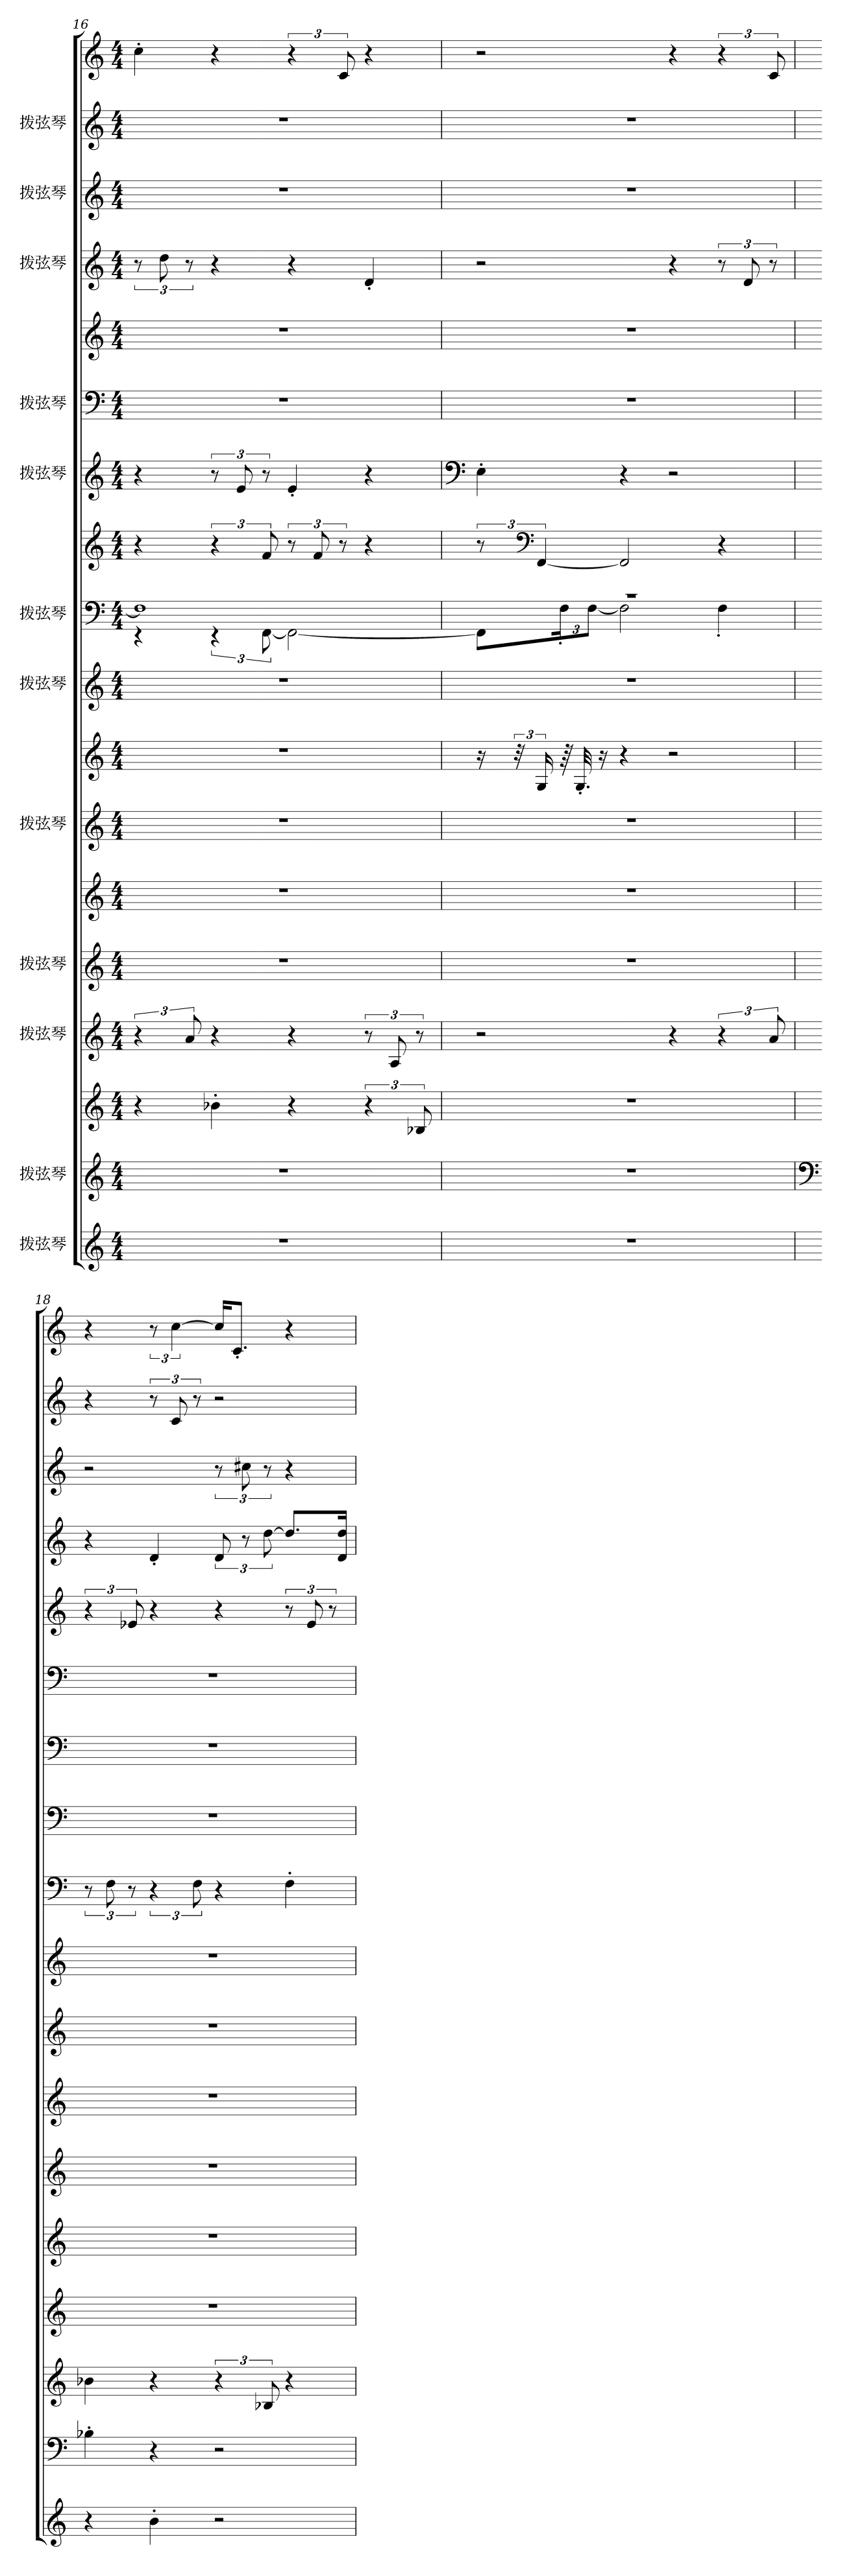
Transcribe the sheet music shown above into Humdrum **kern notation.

**kern	**kern	**kern	**kern	**kern	**kern	**kern	**kern	**kern	**kern	**kern	**kern	**kern	**kern	**kern	**kern	**kern	**kern
*part12	*part11	*part11	*part10	*part9	*part9	*part8	*part8	*part7	*part6	*part6	*part5	*part4	*part4	*part3	*part2	*part1	*part1
*staff18	*staff17	*staff16	*staff15	*staff14	*staff13	*staff12	*staff11	*staff10	*staff9	*staff8	*staff7	*staff6	*staff5	*staff4	*staff3	*staff2	*staff1
*I"拨弦琴	*I"拨弦琴	*	*I"拨弦琴	*I"拨弦琴	*	*I"拨弦琴	*	*I"拨弦琴	*I"拨弦琴	*	*I"拨弦琴	*I"拨弦琴	*	*I"拨弦琴	*I"拨弦琴	*I"拨弦琴	*
!!LO:PB:g=z
*clefG2	*clefG2	*clefG2	*clefG2	*clefG2	*clefG2	*clefG2	*clefG2	*clefG2	*clefF4	*clefG2	*clefG2	*clefF4	*clefG2	*clefG2	*clefG2	*clefG2	*clefG2
*k[]	*k[]	*k[]	*k[]	*k[]	*k[]	*k[]	*k[]	*k[]	*k[]	*k[]	*k[]	*k[]	*k[]	*k[]	*k[]	*k[]	*k[]
*M4/4	*M4/4	*M4/4	*M4/4	*M4/4	*M4/4	*M4/4	*M4/4	*M4/4	*M4/4	*M4/4	*M4/4	*M4/4	*M4/4	*M4/4	*M4/4	*M4/4	*M4/4
=16	=16	=16	=16	=16	=16	=16	=16	=16	=16	=16	=16	=16	=16	=16	=16	=16	=16
*	*	*	*	*	*	*	*	*	*^	*	*	*	*	*	*	*	*
1r	1r	4r	6r	1r	1r	1r	1r	1r	1F]	4r	4r	4r	1r	1r	12r	1r	1r	4cc'\
.	.	.	.	.	.	.	.	.	.	.	.	.	.	.	12dd\	.	.	.
.	.	.	12a/	.	.	.	.	.	.	.	.	.	.	.	12r	.	.	.
.	.	4b-X'\	4r	.	.	.	.	.	.	6r	6r	12r	.	.	4r	.	.	4r
.	.	.	.	.	.	.	.	.	.	.	.	12e/	.	.	.	.	.	.
.	.	.	.	.	.	.	.	.	.	[12FF\	12f/	12r	.	.	.	.	.	.
.	.	4r	4r	.	.	.	.	.	.	2FF\_	12r	4e'/	.	.	4r	.	.	6r
.	.	.	.	.	.	.	.	.	.	.	12f/	.	.	.	.	.	.	.
.	.	.	.	.	.	.	.	.	.	.	12r	.	.	.	.	.	.	12c/
.	.	6r	12r	.	.	.	.	.	.	.	4r	4r	.	.	4d'/	.	.	4r
.	.	.	12A/	.	.	.	.	.	.	.	.	.	.	.	.	.	.	.
.	.	12B-X/	12r	.	.	.	.	.	.	.	.	.	.	.	.	.	.	.
=17	=17	=17	=17	=17	=17	=17	=17	=17	=17	=17	=17	=17	=17	=17	=17	=17	=17	=17
*	*	*	*	*	*	*	*	*	*	*	*	*clefF4	*	*	*	*	*	*
1r	1r	1r	2r	1r	1r	1r	16r	1r	1r	8FF\L]	12r	4E'\	1r	1r	2r	1r	1r	2r
.	.	.	.	.	.	.	48r	.	.	.	.	.	.	.	.	.	.	.
*	*	*	*	*	*	*	*	*	*	*	*clefF4	*	*	*	*	*	*	*
.	.	.	.	.	.	.	24G/	.	.	.	[6FF/	.	.	.	.	.	.	.
*	*	*	*	*	*	*	*	*	*	*Xbrackettup	*	*	*	*	*	*	*	*
.	.	.	.	.	.	.	64r	.	.	24F'\K	.	.	.	.	.	.	.	.
.	.	.	.	.	.	.	32.G'/	.	.	.	.	.	.	.	.	.	.	.
.	.	.	.	.	.	.	.	.	.	[12F\J	.	.	.	.	.	.	.	.
.	.	.	.	.	.	.	16r	.	.	.	.	.	.	.	.	.	.	.
.	.	.	.	.	.	.	4r	.	.	2F\]	2FF/]	4r	.	.	.	.	.	.
.	.	.	4r	.	.	.	2r	.	.	.	.	2r	.	.	4r	.	.	4r
.	.	.	6r	.	.	.	.	.	.	4F'\	4r	.	.	.	12r	.	.	6r
.	.	.	.	.	.	.	.	.	.	.	.	.	.	.	12d/	.	.	.
.	.	.	12a/	.	.	.	.	.	.	.	.	.	.	.	12r	.	.	12c/
*	*	*	*	*	*	*	*	*	*v	*v	*	*	*	*	*	*	*	*
!!LO:PB:g=z
=18	=18	=18	=18	=18	=18	=18	=18	=18	=18	=18	=18	=18	=18	=18	=18	=18	=18
*	*clefF4	*	*	*	*	*	*	*	*	*	*	*	*	*	*	*	*
*	*	*	*	*	*	*	*	*	*brackettup	*	*	*	*	*	*	*	*
4r	4B-X'\	4b-X\	1r	1r	1r	1r	1r	1r	12r	1r	1r	1r	6r	4r	2r	4r	4r
.	.	.	.	.	.	.	.	.	12F\	.	.	.	.	.	.	.	.
.	.	.	.	.	.	.	.	.	12r	.	.	.	12e-X/	.	.	.	.
4b'\	4r	4r	.	.	.	.	.	.	6r	.	.	.	4r	4d'/	.	12r	12r
.	.	.	.	.	.	.	.	.	.	.	.	.	.	.	.	12c/	[6cc\
.	.	.	.	.	.	.	.	.	12F\	.	.	.	.	.	.	12r	.
2r	2r	6r	.	.	.	.	.	.	4r	.	.	.	4r	12d/	12r	2r	16cc/KL]
.	.	.	.	.	.	.	.	.	.	.	.	.	.	.	.	.	8.c'/J
.	.	.	.	.	.	.	.	.	.	.	.	.	.	12r	12cc#X\	.	.
.	.	12B-X/	.	.	.	.	.	.	.	.	.	.	.	[12dd\	12r	.	.
.	.	4r	.	.	.	.	.	.	4F'\	.	.	.	12r	8.dd/L]	4r	.	4r
.	.	.	.	.	.	.	.	.	.	.	.	.	12e-/	.	.	.	.
.	.	.	.	.	.	.	.	.	.	.	.	.	12r	.	.	.	.
.	.	.	.	.	.	.	.	.	.	.	.	.	.	16d/ 16dd/Jk	.	.	.
=	=	=	=	=	=	=	=	=	=	=	=	=	=	=	=	=	=
*-	*-	*-	*-	*-	*-	*-	*-	*-	*-	*-	*-	*-	*-	*-	*-	*-	*-
